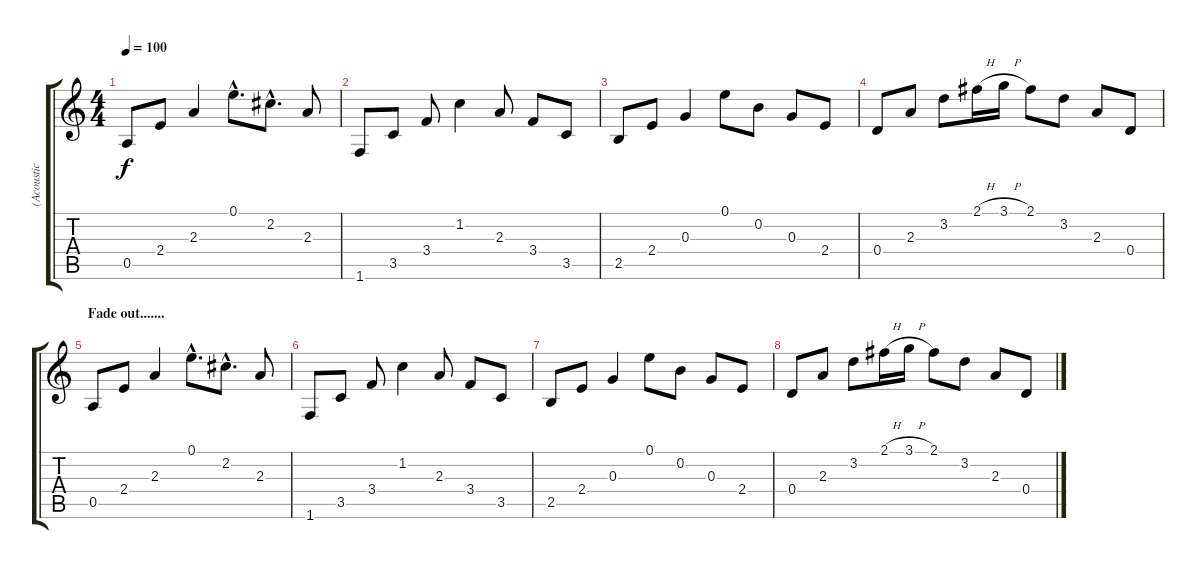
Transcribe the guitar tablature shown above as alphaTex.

\track ("(Acoustic Gtr. Fills)" "(Acoustic ") {instrument acousticguitarsteel}
\staff {score tabs}
\tuning (E4 B3 G3 D3 A2 E2) {hide}
\ts (4 4)
\tempo 100
\clef g2
\ks c
0.5.8{dy f} 2.4.8 2.3.4 0.1{hac}.8{d} 2.2{hac}.8{d} 2.3.8 |
1.6.8 3.5.8 3.4.8 1.2.4 2.3.8 3.4.8 3.5.8 |
2.5.8 2.4.8 0.3.4 0.1.8 0.2.8 0.3.8 2.4.8 |
0.4.8 2.3.8 3.2.8 2.1{h}.16 3.1{h}.16 2.1.8 3.2.8 2.3.8 0.4.8 |
\section ("" "Fade out.......")
0.5.8{volume 0} 2.4.8 2.3.4 0.1{hac}.8{d} 2.2{hac}.8{d} 2.3.8 |
1.6.8 3.5.8 3.4.8 1.2.4 2.3.8 3.4.8 3.5.8 |
2.5.8 2.4.8 0.3.4 0.1.8 0.2.8 0.3.8 2.4.8 |
0.4.8 2.3.8 3.2.8 2.1{h}.16 3.1{h}.16 2.1.8 3.2.8 2.3.8 0.4.8
